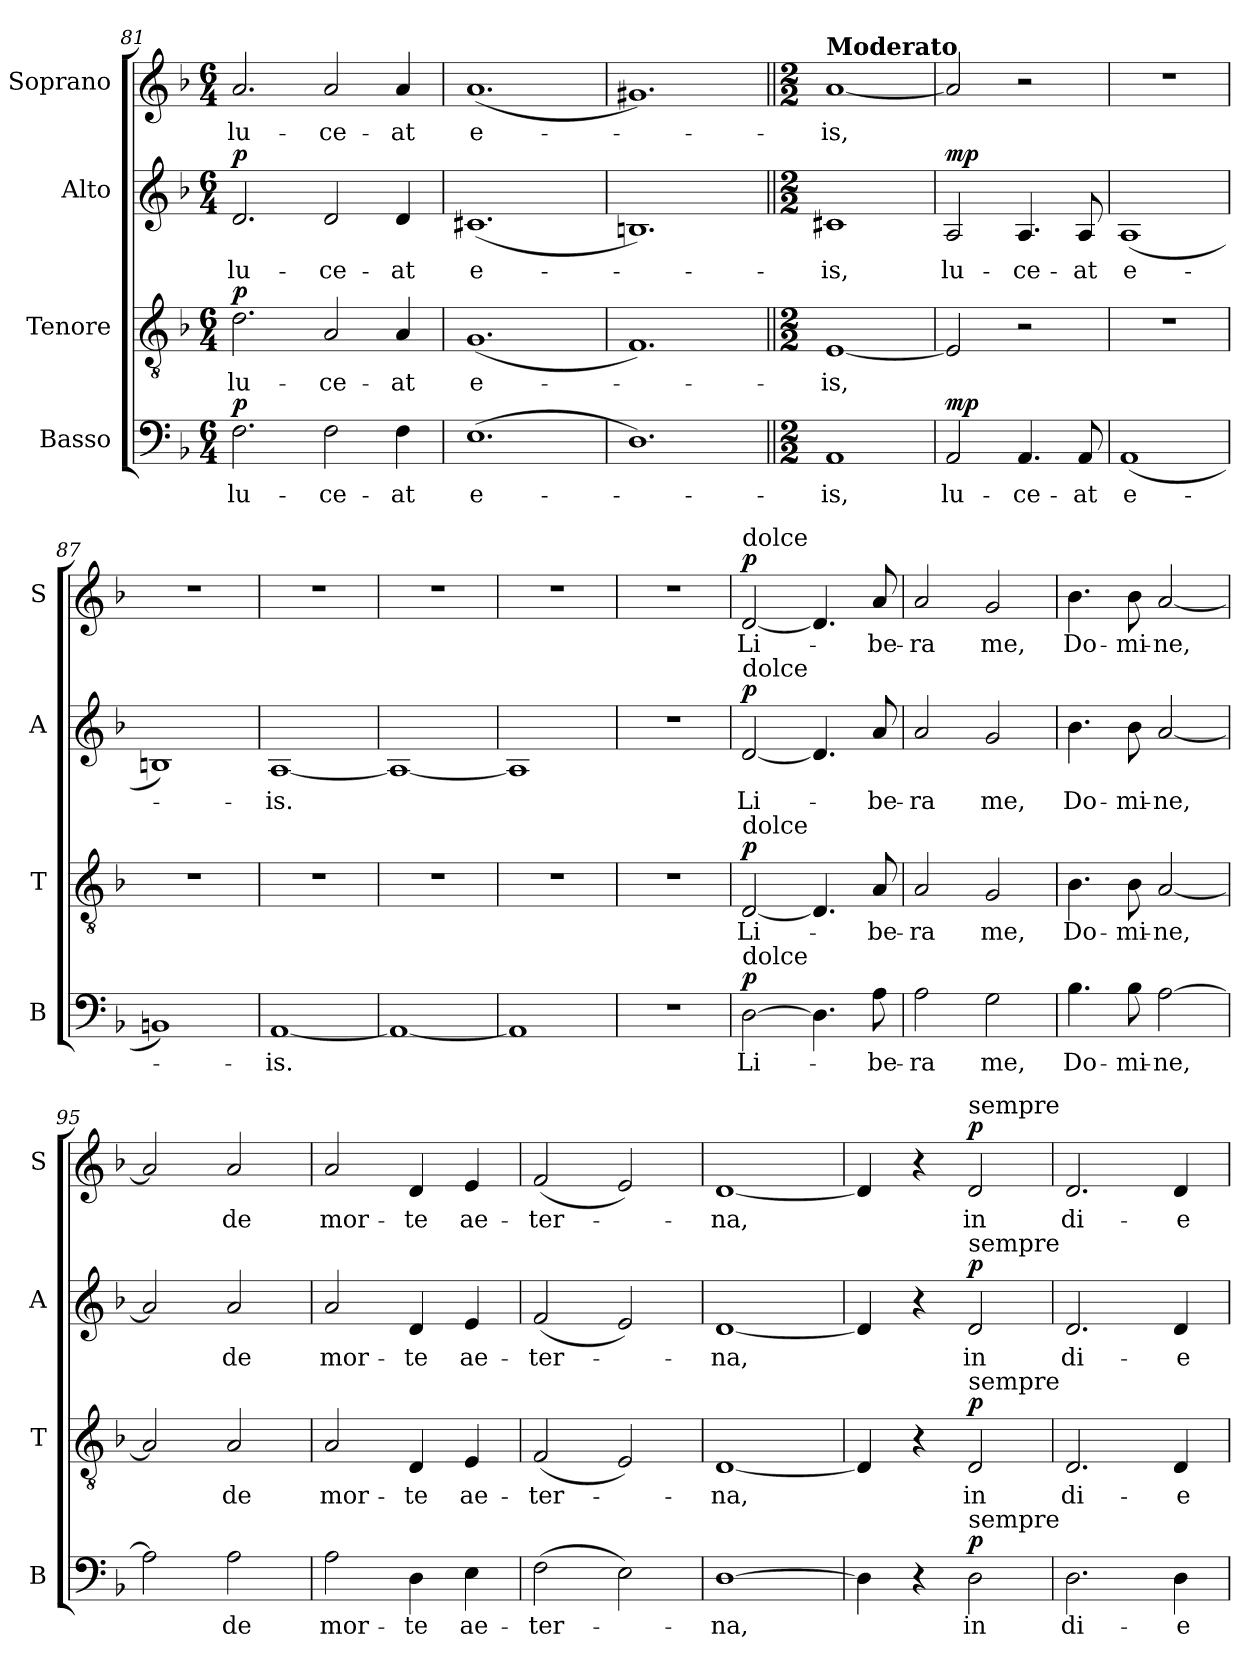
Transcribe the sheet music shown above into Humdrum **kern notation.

**kern	**text	**dynam	**kern	**text	**dynam	**kern	**text	**dynam	**kern	**text	**dynam
*part4	*part4	*part4	*part3	*part3	*part3	*part2	*part2	*part2	*part1	*part1	*part1
*staff4	*staff4	*staff4	*staff3	*staff3	*staff3	*staff2	*staff2	*staff2	*staff1	*staff1	*staff1
*I"Basso	*	*	*I"Tenore	*	*	*I"Alto	*	*	*I"Soprano	*	*
*I'B	*	*	*I'T	*	*	*I'A	*	*	*I'S	*	*
*clefF4	*	*	*clefGv2	*	*	*clefG2	*	*	*clefG2	*	*
*k[b-]	*	*	*k[b-]	*	*	*k[b-]	*	*	*k[b-]	*	*
*d:	*	*	*d:	*	*	*d:	*	*	*d:	*	*
*M6/4	*	*	*M6/4	*	*	*M6/4	*	*	*M6/4	*	*
=81	=81	=81	=81	=81	=81	=81	=81	=81	=81	=81	=81
!	!LO:LY:b	!LO:DY:a	!	!LO:LY:b	!LO:DY:a	!	!LO:LY:b	!LO:DY:a	!	!LO:LY:b	!
2.F\	lu-	p	2.d\	lu-	p	2.d/	lu-	p	2.a/	lu-	.
!	!LO:LY:b	!	!	!LO:LY:b	!	!	!LO:LY:b	!	!	!LO:LY:b	!
2F\	-ce-	.	2A/	-ce-	.	2d/	-ce-	.	2a/	-ce-	.
!	!LO:LY:b	!	!	!LO:LY:b	!	!	!LO:LY:b	!	!	!LO:LY:b	!
4F\	-at	.	4A/	-at	.	4d/	-at	.	4a/	-at	.
=82	=82	=82	=82	=82	=82	=82	=82	=82	=82	=82	=82
!	!LO:LY:b	!	!	!LO:LY:b	!	!	!LO:LY:b	!	!	!LO:LY:b	!
(>1.E	e-	.	(<1.G	e-	.	(<1.c#X	e-	.	(<1.a	e-	.
=83	=83	=83	=83	=83	=83	=83	=83	=83	=83	=83	=83
1.D)	.	.	1.F)	.	.	1.Bn)	.	.	1.g#X)	.	.
=84||	=84||	=84||	=84||	=84||	=84||	=84||	=84||	=84||	=84||	=84||	=84||
*M2/2	*	*	*M2/2	*	*	*M2/2	*	*	*M2/2	*	*
*	*	*	*	*	*	*	*	*	*MM120	*	*
!	!	!	!	!	!	!	!	!	!LO:TX:a:B:t=Moderato	!	!
!	!LO:LY:b	!	!	!LO:LY:b	!	!	!LO:LY:b	!	!	!LO:LY:b	!
1AA	-is,	.	[1E	-is,	.	1c#X	-is,	.	[1a	-is,	.
=85	=85	=85	=85	=85	=85	=85	=85	=85	=85	=85	=85
!	!LO:LY:b	!LO:DY:a	!	!	!	!	!LO:LY:b	!LO:DY:a	!	!	!
2AA/	lu-	mp	2E/]	.	.	2A/	lu-	mp	2a/]	.	.
!	!LO:LY:b	!	!	!	!	!	!LO:LY:b	!	!	!	!
4.AA/	-ce-	.	2r	.	.	4.A/	-ce-	.	2r	.	.
!	!LO:LY:b	!	!	!	!	!	!LO:LY:b	!	!	!	!
8AA/	-at	.	.	.	.	8A/	-at	.	.	.	.
=86	=86	=86	=86	=86	=86	=86	=86	=86	=86	=86	=86
!	!LO:LY:b	!	!	!	!	!	!LO:LY:b	!	!	!	!
(>1AA	e-	.	1r	.	.	(>1A	e-	.	1r	.	.
=87	=87	=87	=87	=87	=87	=87	=87	=87	=87	=87	=87
1BBn)	.	.	1r	.	.	1Bn)	.	.	1r	.	.
=88	=88	=88	=88	=88	=88	=88	=88	=88	=88	=88	=88
!	!LO:LY:b	!	!	!	!	!	!LO:LY:b	!	!	!	!
[1AA	-is.	.	1r	.	.	[1A	-is.	.	1r	.	.
=89	=89	=89	=89	=89	=89	=89	=89	=89	=89	=89	=89
1AA_	.	.	1r	.	.	1A_	.	.	1r	.	.
=90	=90	=90	=90	=90	=90	=90	=90	=90	=90	=90	=90
1AA]	.	.	1r	.	.	1A]	.	.	1r	.	.
!!LO:PB:g=z
=91	=91	=91	=91	=91	=91	=91	=91	=91	=91	=91	=91
1r	.	.	1r	.	.	1r	.	.	1r	.	.
=92	=92	=92	=92	=92	=92	=92	=92	=92	=92	=92	=92
!	!	!	!	!	!	!	!	!	!LO:TX:a:t=dolce	!	!
!	!	!	!	!	!	!LO:TX:a:t=dolce	!	!	!	!	!
!	!	!	!LO:TX:a:t=dolce	!	!	!	!	!	!	!	!
!LO:TX:a:t=dolce	!	!	!	!	!	!	!	!	!	!	!
!	!LO:LY:b	!LO:DY:a	!	!LO:LY:b	!LO:DY:a	!	!LO:LY:b	!LO:DY:a	!	!LO:LY:b	!LO:DY:a
[2D\	Li-	p	[2D/	Li-	p	[2d/	Li-	p	[2d/	Li-	p
4.D\]	.	.	4.D/]	.	.	4.d/]	.	.	4.d/]	.	.
!	!LO:LY:b	!	!	!LO:LY:b	!	!	!LO:LY:b	!	!	!LO:LY:b	!
8A\	-be-	.	8A/	-be-	.	8a/	-be-	.	8a/	-be-	.
=93	=93	=93	=93	=93	=93	=93	=93	=93	=93	=93	=93
!	!LO:LY:b	!	!	!LO:LY:b	!	!	!LO:LY:b	!	!	!LO:LY:b	!
2A\	-ra	.	2A/	-ra	.	2a/	-ra	.	2a/	-ra	.
!	!LO:LY:b	!	!	!LO:LY:b	!	!	!LO:LY:b	!	!	!LO:LY:b	!
2G\	me,	.	2G/	me,	.	2g/	me,	.	2g/	me,	.
=94	=94	=94	=94	=94	=94	=94	=94	=94	=94	=94	=94
!	!LO:LY:b	!	!	!LO:LY:b	!	!	!LO:LY:b	!	!	!LO:LY:b	!
4.B-\	Do-	.	4.B-\	Do-	.	4.b-\	Do-	.	4.b-\	Do-	.
!	!LO:LY:b	!	!	!LO:LY:b	!	!	!LO:LY:b	!	!	!LO:LY:b	!
8B-\	-mi-	.	8B-\	-mi-	.	8b-\	-mi-	.	8b-\	-mi-	.
!	!LO:LY:b	!	!	!LO:LY:b	!	!	!LO:LY:b	!	!	!LO:LY:b	!
[2A\	-ne,	.	[2A/	-ne,	.	[2a/	-ne,	.	[2a/	-ne,	.
=95	=95	=95	=95	=95	=95	=95	=95	=95	=95	=95	=95
2A\]	.	.	2A/]	.	.	2a/]	.	.	2a/]	.	.
!	!LO:LY:b	!	!	!LO:LY:b	!	!	!LO:LY:b	!	!	!LO:LY:b	!
2A\	de	.	2A/	de	.	2a/	de	.	2a/	de	.
=96	=96	=96	=96	=96	=96	=96	=96	=96	=96	=96	=96
!	!LO:LY:b	!	!	!LO:LY:b	!	!	!LO:LY:b	!	!	!LO:LY:b	!
2A\	mor-	.	2A/	mor-	.	2a/	mor-	.	2a/	mor-	.
!	!LO:LY:b	!	!	!LO:LY:b	!	!	!LO:LY:b	!	!	!LO:LY:b	!
4D\	-te	.	4D/	-te	.	4d/	-te	.	4d/	-te	.
!	!LO:LY:b	!	!	!LO:LY:b	!	!	!LO:LY:b	!	!	!LO:LY:b	!
4E\	ae-	.	4E/	ae-	.	4e/	ae-	.	4e/	ae-	.
=97	=97	=97	=97	=97	=97	=97	=97	=97	=97	=97	=97
!	!LO:LY:b	!	!	!LO:LY:b	!	!	!LO:LY:b	!	!	!LO:LY:b	!
(>2F\	-ter-	.	(<2F/	-ter-	.	(<2f/	-ter-	.	(<2f/	-ter-	.
2E\)	.	.	2E/)	.	.	2e/)	.	.	2e/)	.	.
=98	=98	=98	=98	=98	=98	=98	=98	=98	=98	=98	=98
!	!LO:LY:b	!	!	!LO:LY:b	!	!	!LO:LY:b	!	!	!LO:LY:b	!
[1D	-na,	.	[1D	-na,	.	[1d	-na,	.	[1d	-na,	.
=99	=99	=99	=99	=99	=99	=99	=99	=99	=99	=99	=99
4D\]	.	.	4D/]	.	.	4d/]	.	.	4d/]	.	.
4r	.	.	4r	.	.	4r	.	.	4r	.	.
!	!	!	!	!	!	!	!	!	!LO:TX:a:t=sempre	!	!
!	!	!	!	!	!	!LO:TX:a:t=sempre	!	!	!	!	!
!	!	!	!LO:TX:a:t=sempre	!	!	!	!	!	!	!	!
!LO:TX:a:t=sempre	!	!	!	!	!	!	!	!	!	!	!
!	!LO:LY:b	!LO:DY:a	!	!LO:LY:b	!LO:DY:a	!	!LO:LY:b	!LO:DY:a	!	!LO:LY:b	!LO:DY:a
2D\	in	p	2D/	in	p	2d/	in	p	2d/	in	p
=100	=100	=100	=100	=100	=100	=100	=100	=100	=100	=100	=100
!	!LO:LY:b	!	!	!LO:LY:b	!	!	!LO:LY:b	!	!	!LO:LY:b	!
2.D\	di-	.	2.D/	di-	.	2.d/	di-	.	2.d/	di-	.
!	!LO:LY:b	!	!	!LO:LY:b	!	!	!LO:LY:b	!	!	!LO:LY:b	!
4D\	-e	.	4D/	-e	.	4d/	-e	.	4d/	-e	.
=	=	=	=	=	=	=	=	=	=	=	=
*-	*-	*-	*-	*-	*-	*-	*-	*-	*-	*-	*-
